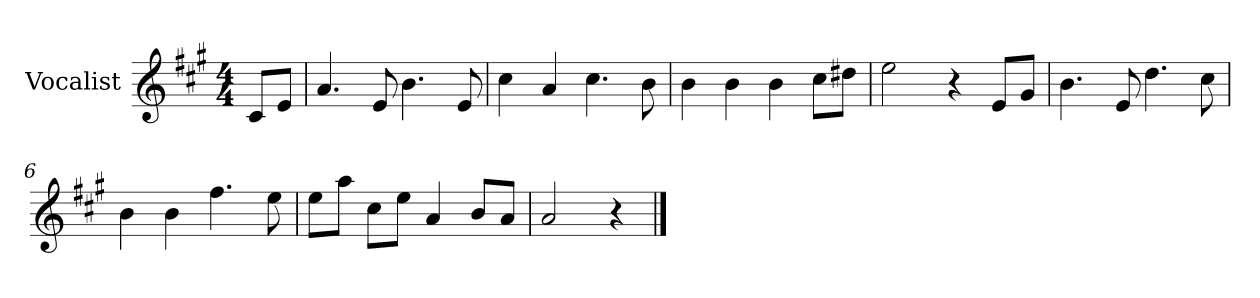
**kern
*part1
*staff1
*I"Vocalist
*k[f#c#g#]
*A:
*M4/4
=
8c#L
8eJ
=1
4.a
8e
4.b
8e
=2
4cc#
4a
4.cc#
8b
=3
4b
4b
4b
8cc#L
8dd#XJ
=4
2ee
4r
8eL
8g#J
=5
4.b
8e
4.dd
8cc#
=6
4b
4b
4.ff#
8ee
=7
8eeL
8aaJ
8cc#L
8eeJ
4a
8bL
8aJ
=8
2a
4r
==
*-
